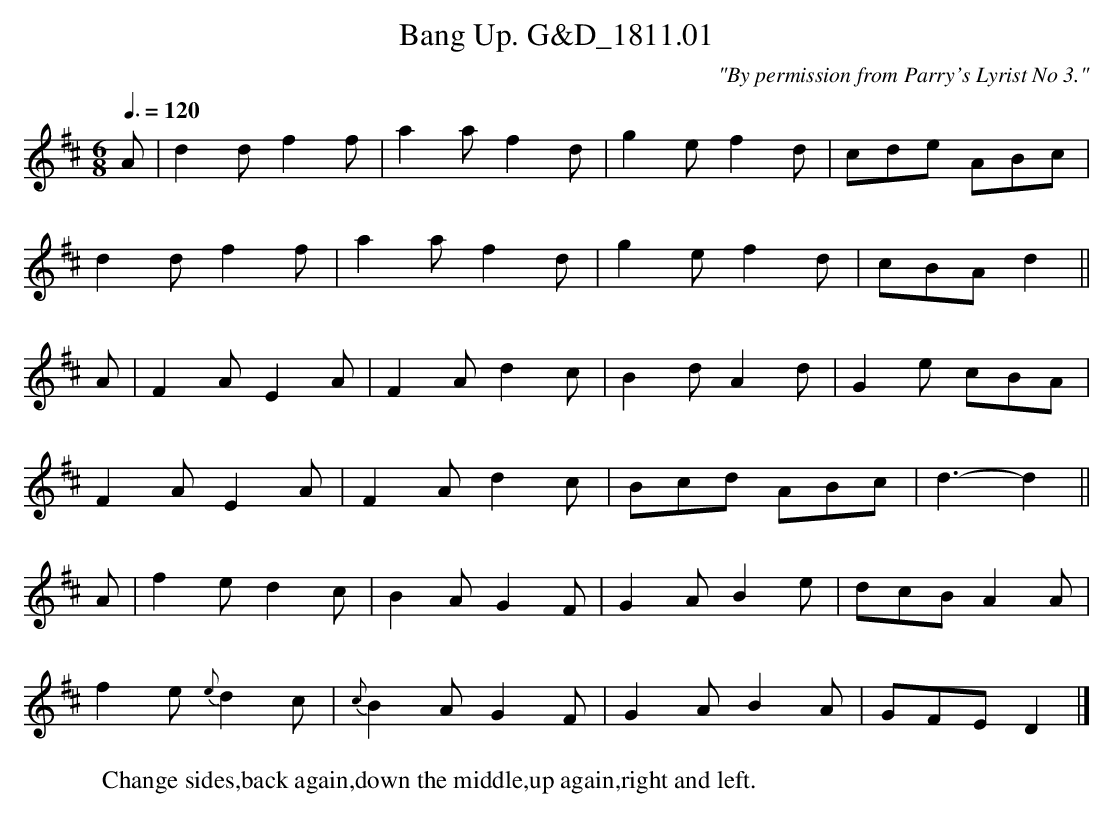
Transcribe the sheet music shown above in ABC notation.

X:1
T:Bang Up. G&D_1811.01
M:6/8
L:1/8
Q:3/8=120
C:"By permission from Parry's Lyrist No 3."
W:Change sides,back again,down the middle,up again,right and left.
K:D
A|d2df2f|a2af2d|g2ef2d|cde ABc|
d2df2f|a2af2d|g2ef2d|cBAd2||
A|F2AE2A|F2Ad2c|B2dA2d|G2e cBA|
F2AE2A|F2Ad2c|Bcd ABc|d3-d2||
A|f2ed2c|B2AG2F|G2AB2e|dcBA2A|
f2e{e}d2c|{c}B2AG2F|G2AB2A|GFED2|]
